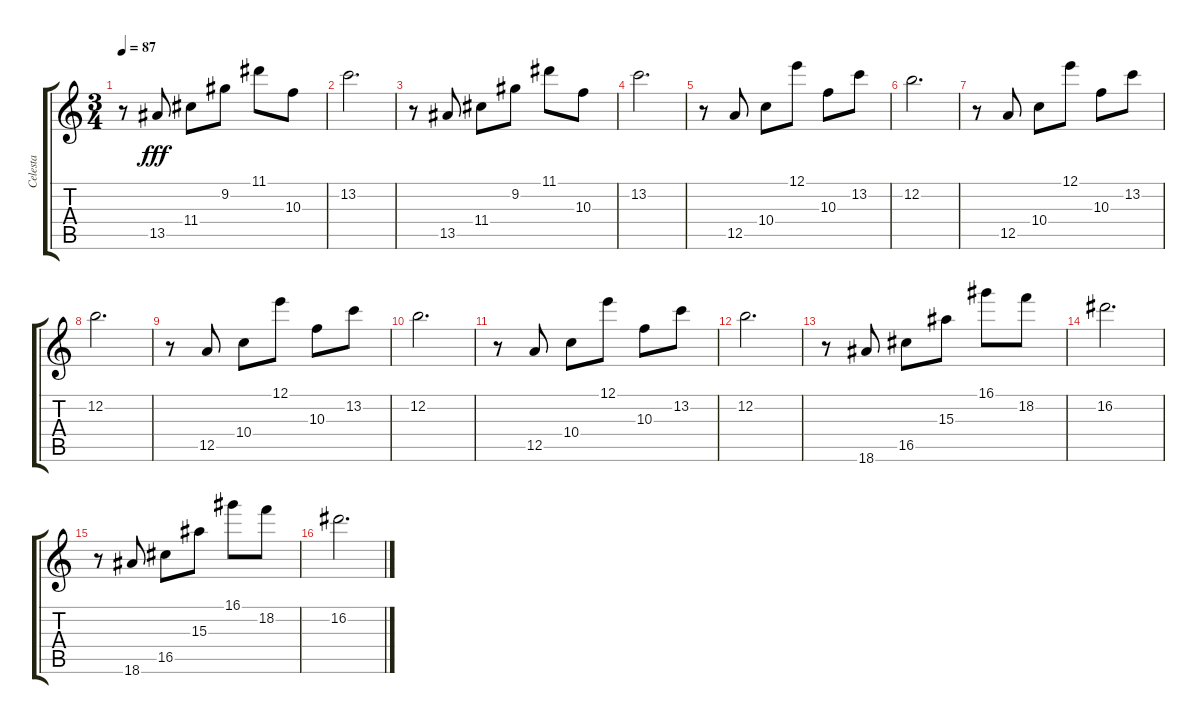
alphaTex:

\track ("Celesta" "Celesta") {instrument celesta}
\staff {score tabs}
\tuning (E5 B4 G4 D4 A3 E3) {hide}
\ts (3 4)
\tempo 87
\clef g2
\ks c
r.8{dy fff} 13.5.8 11.4.8 9.2.8 11.1.8 10.3.8 |
13.2.2{d} |
r.8 13.5.8 11.4.8 9.2.8 11.1.8 10.3.8 |
13.2.2{d} |
r.8 12.5.8 10.4.8 12.1.8 10.3.8 13.2.8 |
12.2.2{d} |
r.8 12.5.8 10.4.8 12.1.8 10.3.8 13.2.8 |
12.2.2{d} |
r.8 12.5.8 10.4.8 12.1.8 10.3.8 13.2.8 |
12.2.2{d} |
r.8 12.5.8 10.4.8 12.1.8 10.3.8 13.2.8 |
12.2.2{d} |
r.8 18.6.8 16.5.8 15.3.8 16.1.8 18.2.8 |
16.2.2{d} |
r.8 18.6.8 16.5.8 15.3.8 16.1.8 18.2.8 |
16.2.2{d}
